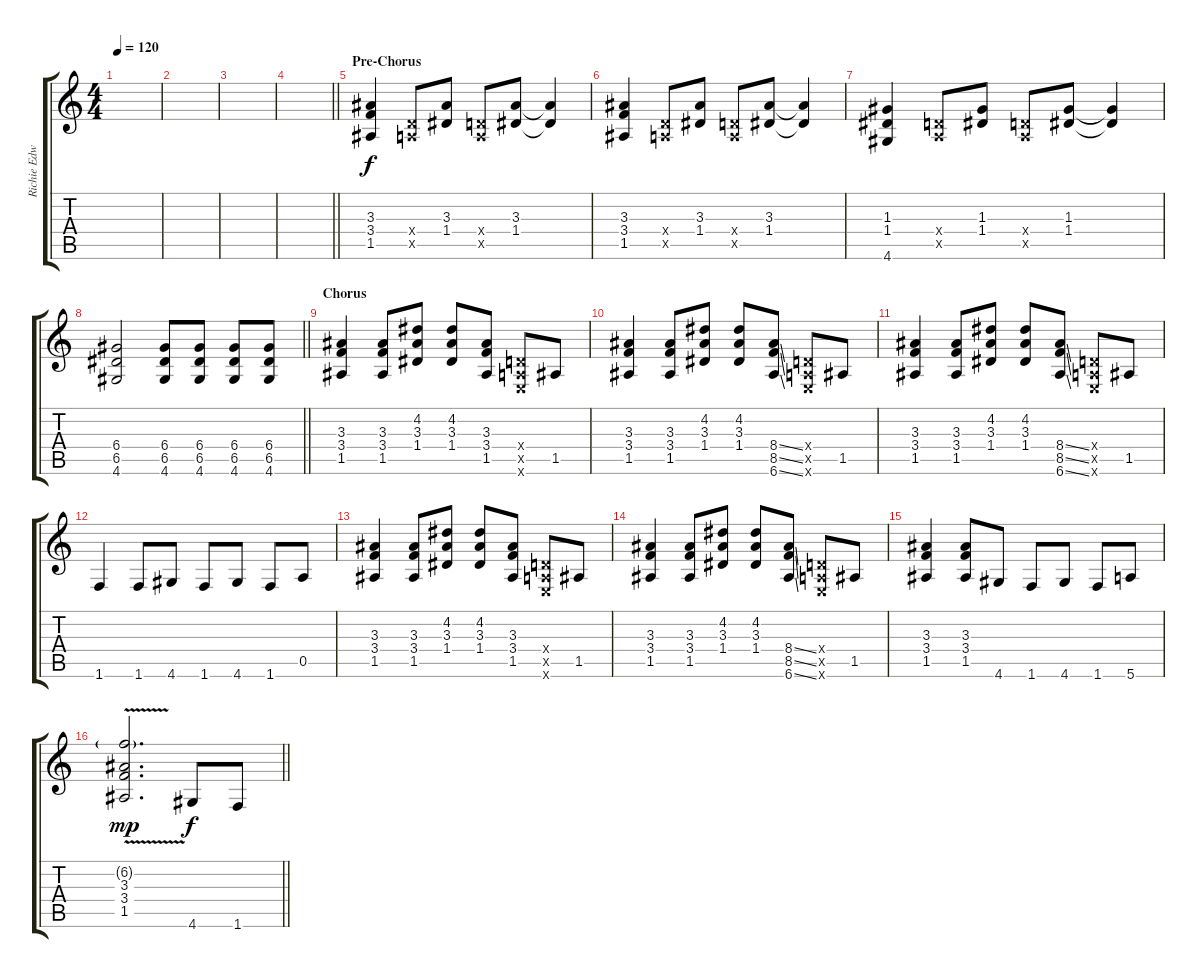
\track ("Richie Edwards: Rhythm Guitar" "Richie Edw") {instrument overdrivenguitar}
\staff {score tabs}
\tuning (E4 B3 G3 D3 A2 E2) {hide}
\ts (4 4)
\tempo 120
\clef g2
\ks c
|
|
|
\barLineRight lightlight
|
\section ("" "Pre-Chorus")
(3.3 3.4 1.5).4 (0.4{x} 0.5{x}).8 (3.3 1.4).8 (0.4{x} 0.5{x}).8 (3.3 1.4).8 (3.3{t} 1.4{t}).4 |
(3.3 3.4 1.5).4 (0.4{x} 0.5{x}).8 (3.3 1.4).8 (0.4{x} 0.5{x}).8 (3.3 1.4).8 (3.3{t} 1.4{t}).4 |
(1.3 1.4 4.6).4 (0.4{x} 0.5{x}).8 (1.3 1.4).8 (0.4{x} 0.5{x}).8 (1.3 1.4).8 (1.3{t} 1.4{t}).4 |
\barLineRight lightlight
(6.4 6.5 4.6).2 (6.4 6.5 4.6).8 (6.4 6.5 4.6).8 (6.4 6.5 4.6).8 (6.4 6.5 4.6).8 |
\section ("" "Chorus")
(3.3 3.4 1.5).4 (3.3 3.4 1.5).8 (4.2 3.3 1.4).8 (4.2 3.3 1.4).8 (3.3 3.4 1.5).8 (0.4{x} 0.5{x} 0.6{x}).8 1.5.8 |
(3.3 3.4 1.5).4 (3.3 3.4 1.5).8 (4.2 3.3 1.4).8 (4.2 3.3 1.4).8 (8.4{ss} 8.5{ss} 6.6{ss}).8 (0.4{x} 0.5{x} 0.6{x}).8 1.5.8 |
(3.3 3.4 1.5).4 (3.3 3.4 1.5).8 (4.2 3.3 1.4).8 (4.2 3.3 1.4).8 (8.4{ss} 8.5{ss} 6.6{ss}).8 (0.4{x} 0.5{x} 0.6{x}).8 1.5.8 |
1.6.4 1.6.8 4.6.8 1.6.8 4.6.8 1.6.8 0.5.8 |
(3.3 3.4 1.5).4 (3.3 3.4 1.5).8 (4.2 3.3 1.4).8 (4.2 3.3 1.4).8 (3.3 3.4 1.5).8 (0.4{x} 0.5{x} 0.6{x}).8 1.5.8 |
(3.3 3.4 1.5).4 (3.3 3.4 1.5).8 (4.2 3.3 1.4).8 (4.2 3.3 1.4).8 (8.4{ss} 8.5{ss} 6.6{ss}).8 (0.4{x} 0.5{x} 0.6{x}).8 1.5.8 |
(3.3 3.4 1.5).4 (3.3 3.4 1.5).8 4.6.8 1.6.8 4.6.8 1.6.8 5.6.8 |
\barLineRight lightlight
(6.2{v g} 3.3 3.4 1.5).2{d dy mp} 4.6.8{dy f} 1.6.8
